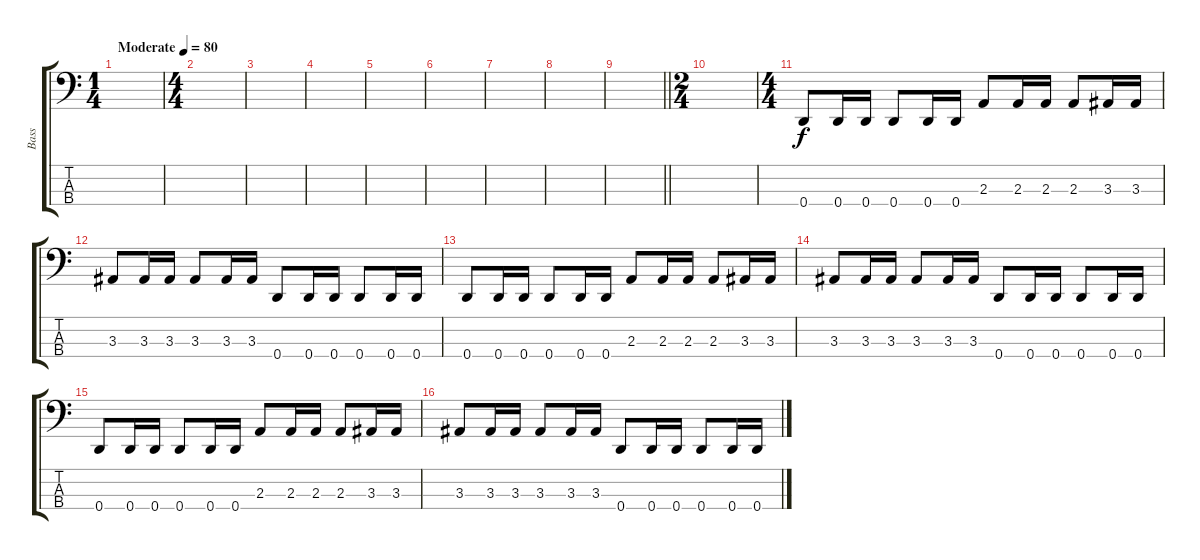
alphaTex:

\track ("Bass" "Bass") {instrument electricbasspick}
\staff {score tabs}
\tuning (F2 C2 G1 D1) {hide}
\ts (1 4)
\section ("" "")
\tempo (80 "Moderate")
\clef f4
\ks c
|
\ts (4 4)
|
|
|
|
|
|
|
\barLineRight lightlight
|
\ts (2 4)
\section ("" "")
|
\ts (4 4)
0.4.8 0.4.16 0.4.16 0.4.8 0.4.16 0.4.16 2.3.8 2.3.16 2.3.16 2.3.8 3.3.16 3.3.16 |
3.3.8 3.3.16 3.3.16 3.3.8 3.3.16 3.3.16 0.4.8 0.4.16 0.4.16 0.4.8 0.4.16 0.4.16 |
0.4.8 0.4.16 0.4.16 0.4.8 0.4.16 0.4.16 2.3.8 2.3.16 2.3.16 2.3.8 3.3.16 3.3.16 |
3.3.8 3.3.16 3.3.16 3.3.8 3.3.16 3.3.16 0.4.8 0.4.16 0.4.16 0.4.8 0.4.16 0.4.16 |
0.4.8 0.4.16 0.4.16 0.4.8 0.4.16 0.4.16 2.3.8 2.3.16 2.3.16 2.3.8 3.3.16 3.3.16 |
3.3.8 3.3.16 3.3.16 3.3.8 3.3.16 3.3.16 0.4.8 0.4.16 0.4.16 0.4.8 0.4.16 0.4.16
